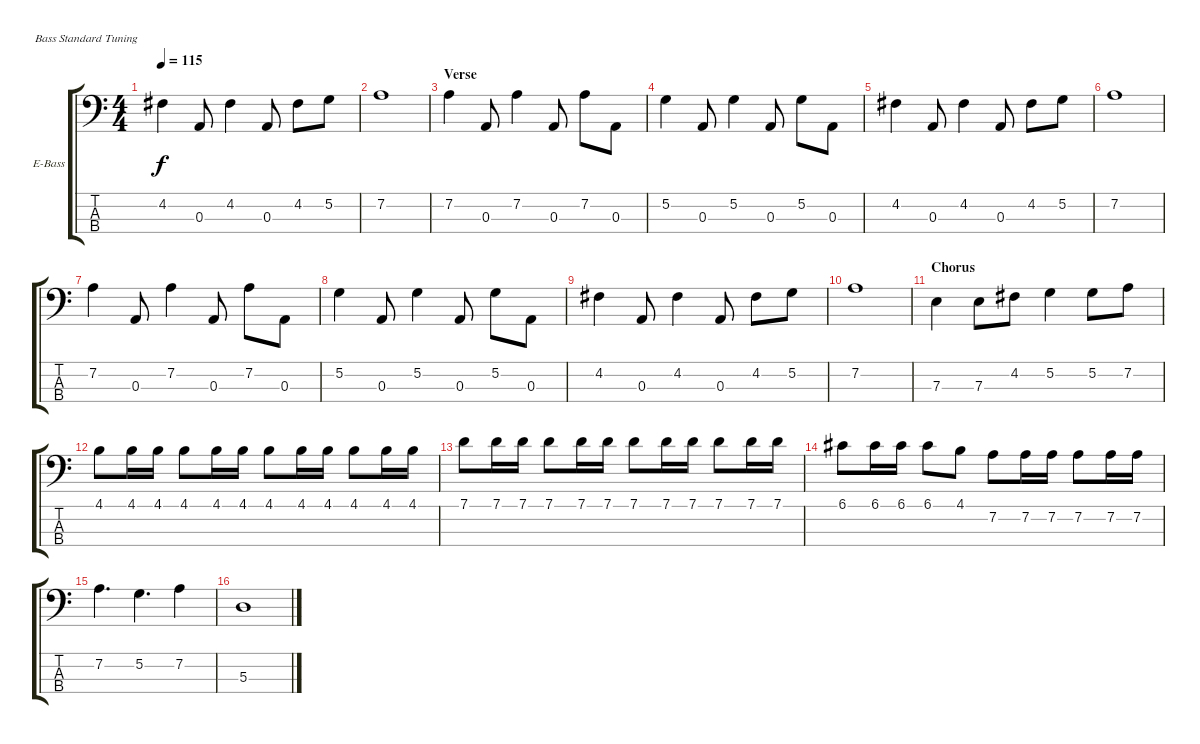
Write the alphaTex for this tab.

\defaultSystemsLayout 4
\bracketExtendMode groupsimilarinstruments
\firstSystemTrackNameOrientation horizontal
\otherSystemsTrackNameOrientation horizontal
\track ("Electric Bass" "E-Bass") {instrument electricbassfinger}
\staff {score tabs}
\tuning (G2 D2 A1 E1)
\ts (4 4)
\tempo 115
\clef f4
\scale
0.333333
\ks c
4.2.4{dy f} 0.3.8 4.2.4 0.3.8 4.2.8 5.2.8 |
\scale
0.333333 7.2.1 |
\section ("" "Verse")
\scale
0.333333 7.2.4 0.3.8 7.2.4 0.3.8 7.2.8 0.3.8 |
\scale
0.333333 5.2.4 0.3.8 5.2.4 0.3.8 5.2.8 0.3.8 |
\scale
0.333333 4.2.4 0.3.8 4.2.4 0.3.8 4.2.8 5.2.8 |
\scale
0.333333 7.2.1 |
\scale
0.333333 7.2.4 0.3.8 7.2.4 0.3.8 7.2.8 0.3.8 |
\scale
0.333333 5.2.4 0.3.8 5.2.4 0.3.8 5.2.8 0.3.8 |
\scale
0.333333 4.2.4 0.3.8 4.2.4 0.3.8 4.2.8 5.2.8 |
\scale
0.333333 7.2.1 |
\section ("" "Chorus")
\scale
0.333333 7.3.4 7.3.8 4.2.8 5.2.4 5.2.8 7.2.8 |
\scale
0.333333 4.1.8 4.1.16 4.1.16 4.1.8 4.1.16 4.1.16 4.1.8 4.1.16 4.1.16 4.1.8 4.1.16 4.1.16 |
\scale
0.333333 7.1.8 7.1.16 7.1.16 7.1.8 7.1.16 7.1.16 7.1.8 7.1.16 7.1.16 7.1.8 7.1.16 7.1.16 |
\scale
0.333333 6.1.8 6.1.16 6.1.16 6.1.8 4.1.8 7.2.8 7.2.16 7.2.16 7.2.8 7.2.16 7.2.16 |
\scale
0.333333 7.2.4{d} 5.2.4{d} 7.2.4 |
\scale
0.333333 5.3.1
